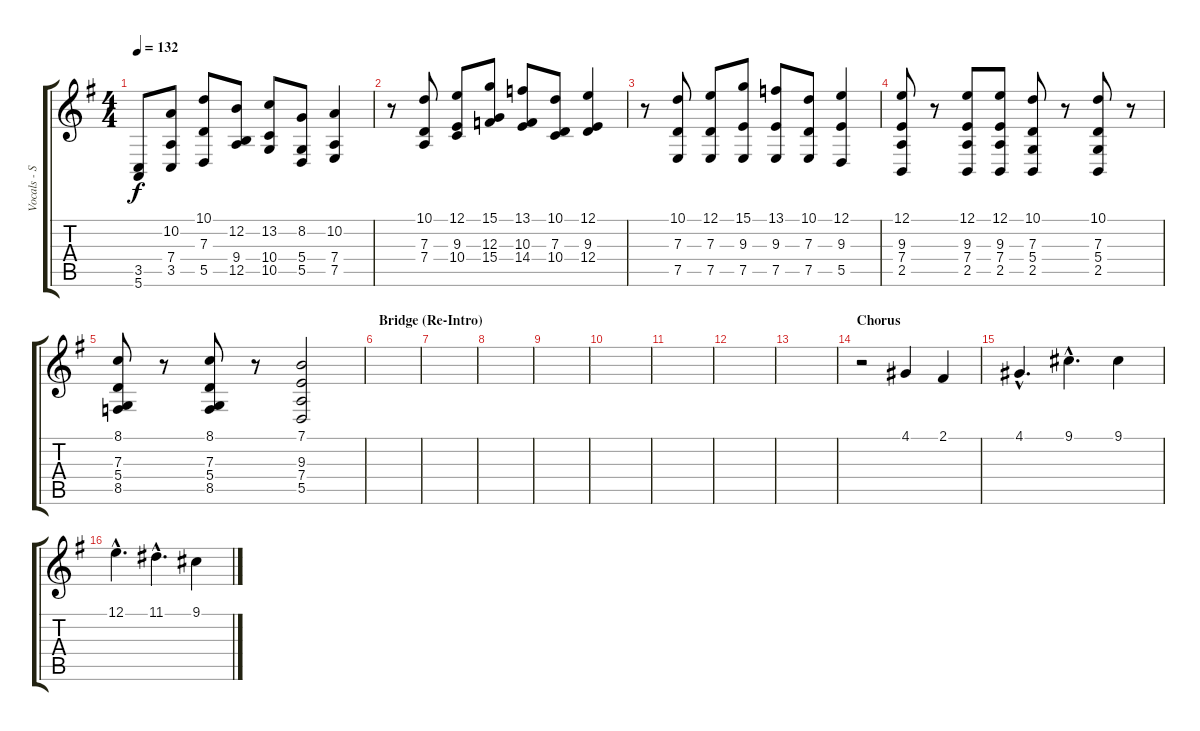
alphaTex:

\track ("Vocals - Simone Simons" "Vocals - S") {instrument choiraahs}
\staff {score tabs}
\tuning (E4 B3 G3 D3 A2 E2) {hide}
\ts (4 4)
\tempo 132
\clef g2
\ks g
(3.5 5.6).8{dy f} (10.2 7.4 3.5).8 (10.1 7.3 5.5).8 (12.2 9.4 12.5).8 (13.2 10.4 10.5).8 (8.2 5.4 5.5).8 (10.2 7.4 7.5).4 |
r.8 (10.1 7.3 7.4).8 (12.1 9.3 10.4).8 (15.1 12.3 15.4).8 (13.1 10.3 14.4).8 (10.1 7.3 10.4).8 (12.1 9.3 12.4).4 |
r.8 (10.1 7.3 7.5).8 (12.1 7.3 7.5).8 (15.1 9.3 7.5).8 (13.1 9.3 7.5).8 (10.1 7.3 7.5).8 (12.1 9.3 5.5).4 |
(12.1 9.3 7.4 2.5).8 r.8 (12.1 9.3 7.4 2.5).8 (12.1 9.3 7.4 2.5).8 (10.1 7.3 5.4 2.5).8 r.8 (10.1 7.3 5.4 2.5).8 r.8 |
(8.1 7.3 5.4 8.5).8 r.8 (8.1 7.3 5.4 8.5).8 r.8 (7.1 9.3 7.4 5.5).2 |
\section ("" "Bridge (Re-Intro)")
|
|
|
|
|
|
|
|
\section ("" "Chorus")
r.2 4.1.4 2.1.4 |
4.1{hac}.4{d} 9.1{hac}.4{d} 9.1.4 |
12.1{hac}.4{d} 11.1{hac}.4{d} 9.1.4
